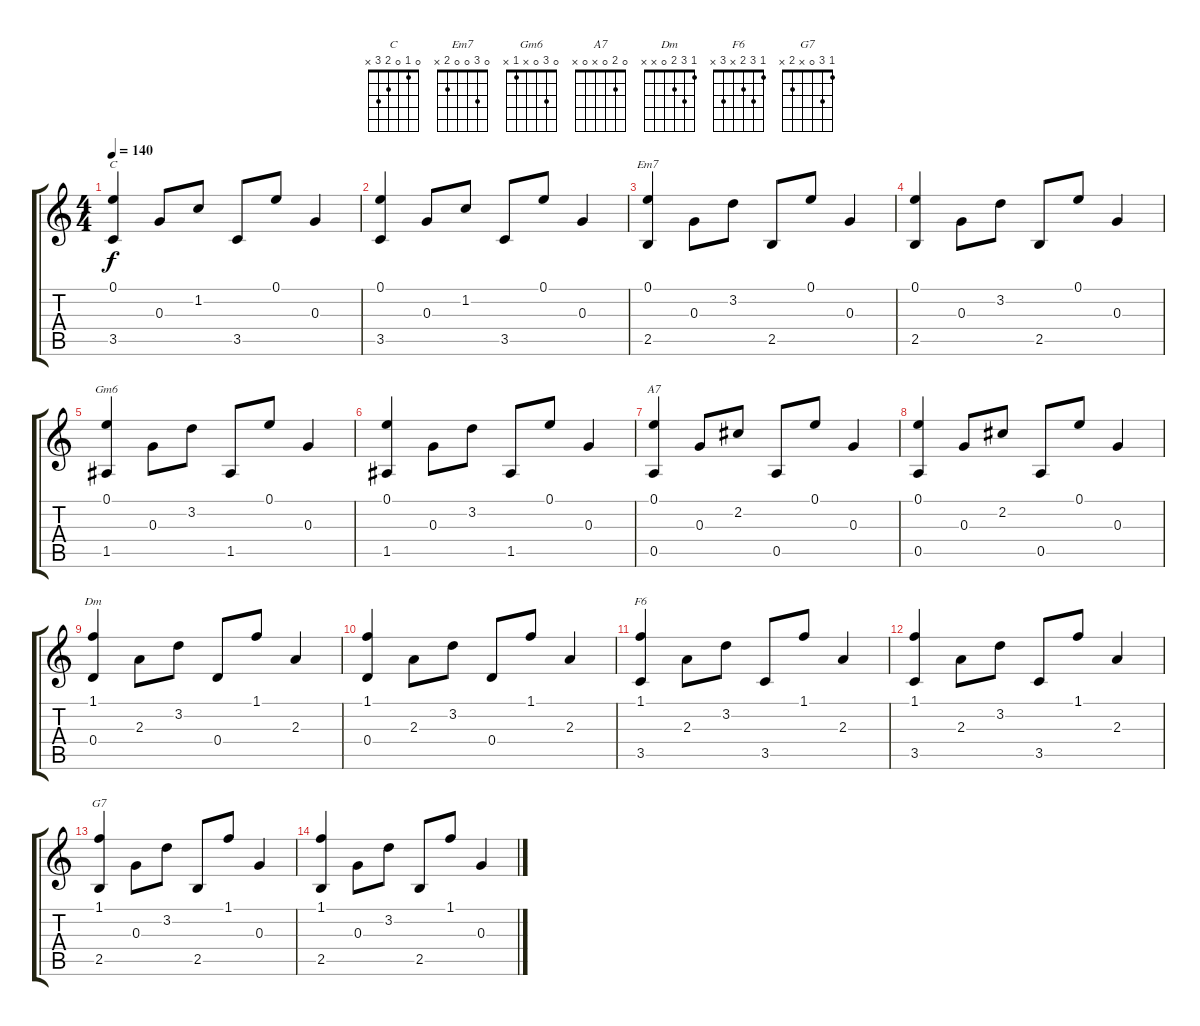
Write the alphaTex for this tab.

\track "" {instrument acousticguitarnylon}
\staff {score tabs}
\tuning (E4 B3 G3 D3 A2 E2) {hide}
\chord ("C" 0 1 0 2 3 x)
\chord ("Em7" 0 3 0 0 2 x)
\chord ("Gm6" 0 3 0 x 1 x)
\chord ("A7" 0 2 0 x 0 x)
\chord ("Dm" 1 3 2 0 x x)
\chord ("F6" 1 3 2 x 3 x)
\chord ("G7" 1 3 0 x 2 x)
\ts (4 4)
\tempo 140
\clef g2
\ks c
(0.1 3.5).4{ch "C" dy f instrument acousticguitarnylon} 0.3.8 1.2.8 3.5.8 0.1.8 0.3.4 |
(0.1 3.5).4 0.3.8 1.2.8 3.5.8 0.1.8 0.3.4 |
(0.1 2.5).4{ch "Em7"} 0.3.8 3.2.8 2.5.8 0.1.8 0.3.4 |
(0.1 2.5).4 0.3.8 3.2.8 2.5.8 0.1.8 0.3.4 |
(0.1 1.5).4{ch "Gm6"} 0.3.8 3.2.8 1.5.8 0.1.8 0.3.4 |
(0.1 1.5).4 0.3.8 3.2.8 1.5.8 0.1.8 0.3.4 |
(0.1 0.5).4{ch "A7"} 0.3.8 2.2.8 0.5.8 0.1.8 0.3.4 |
(0.1 0.5).4 0.3.8 2.2.8 0.5.8 0.1.8 0.3.4 |
(1.1 0.4).4{ch "Dm"} 2.3.8 3.2.8 0.4.8 1.1.8 2.3.4 |
(1.1 0.4).4 2.3.8 3.2.8 0.4.8 1.1.8 2.3.4 |
(1.1 3.5).4{ch "F6"} 2.3.8 3.2.8 3.5.8 1.1.8 2.3.4 |
(1.1 3.5).4 2.3.8 3.2.8 3.5.8 1.1.8 2.3.4 |
(1.1 2.5).4{ch "G7"} 0.3.8 3.2.8 2.5.8 1.1.8 0.3.4 |
(1.1 2.5).4 0.3.8 3.2.8 2.5.8 1.1.8 0.3.4
